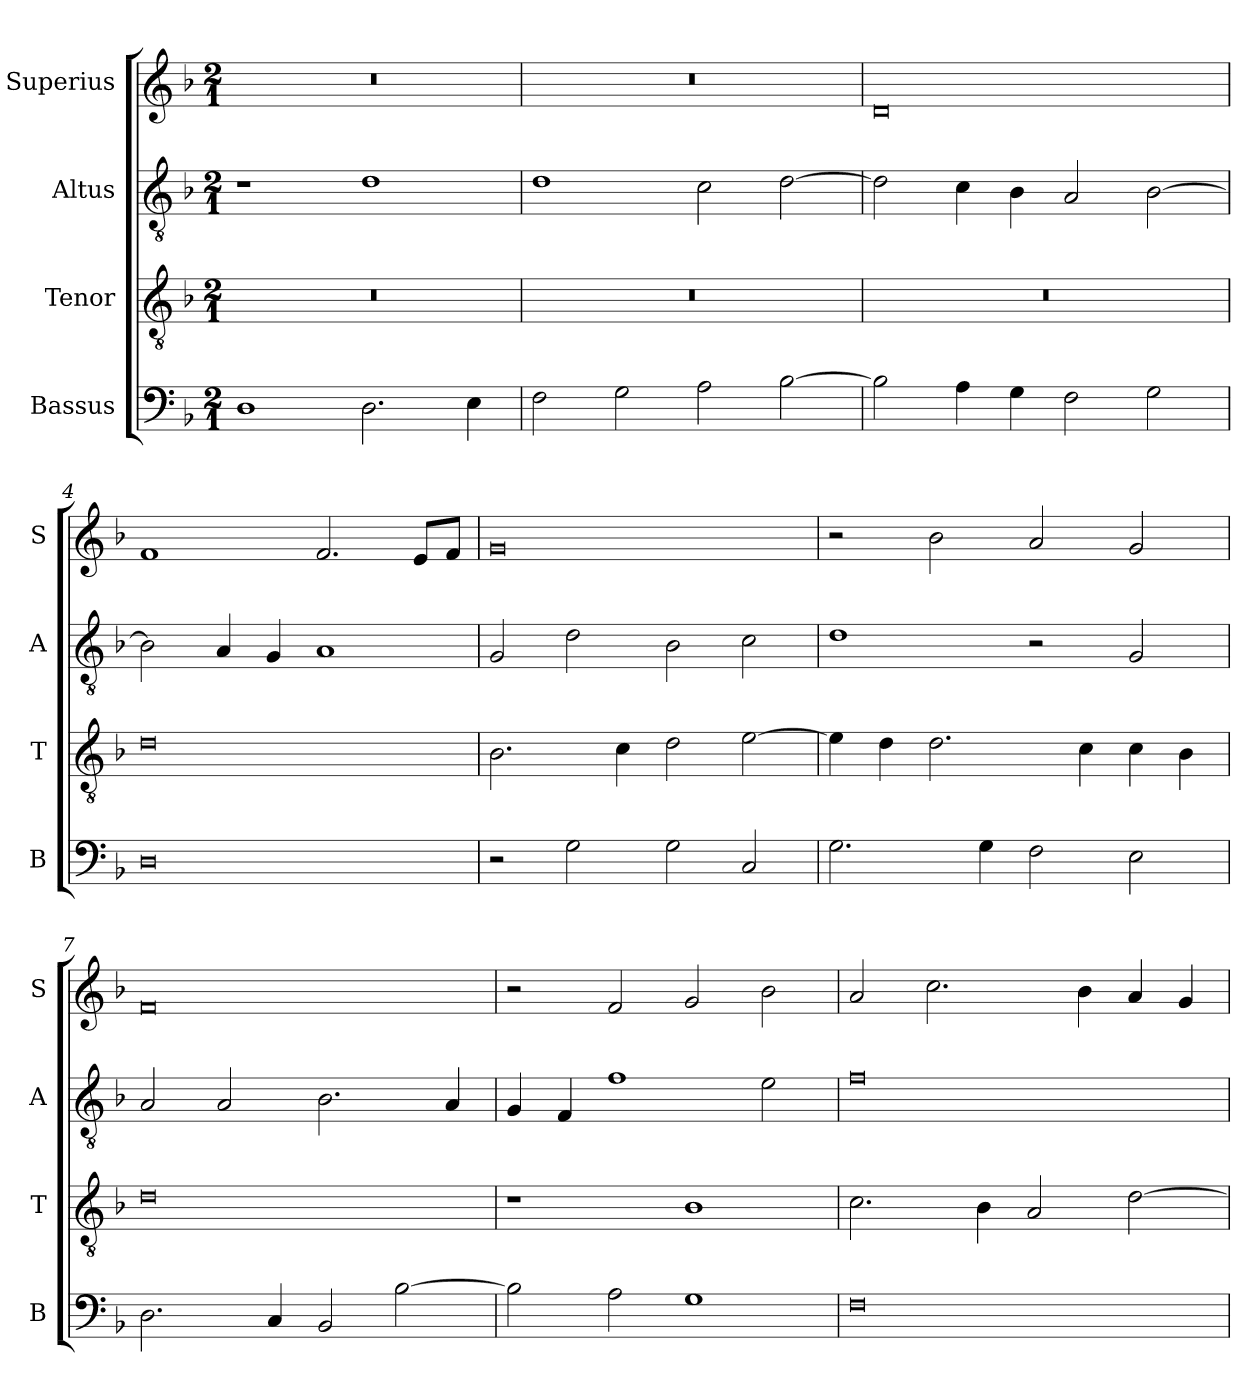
**kern	**kern	**kern	**kern
*part4	*part3	*part2	*part1
*staff4	*staff3	*staff2	*staff1
*I"Bassus	*I"Tenor	*I"Altus	*I"Superius
*I'B	*I'T	*I'A	*I'S
*clefF4	*clefGv2	*clefGv2	*clefG2
*k[b-]	*k[b-]	*k[b-]	*k[b-]
*d:	*d:	*d:	*d:
*M2/1	*M2/1	*M2/1	*M2/1
=1	=1	=1	=1
1D	0r	1r	0r
2.D	.	1d	.
4E	.	.	.
=2	=2	=2	=2
2F	0r	1d	0r
2G	.	.	.
2A	.	2c	.
[2B-	.	[2d	.
=3	=3	=3	=3
2B-]	0r	2d]	0d
4A	.	4c	.
4G	.	4B-	.
2F	.	2A	.
2G	.	[2B-	.
=4	=4	=4	=4
0D	0d	2B-]	1f
.	.	4A	.
.	.	4G	.
.	.	1A	2.f
.	.	.	8eL
.	.	.	8fJ
=5	=5	=5	=5
2r	2.B-	2G	0g
2G	.	2d	.
.	4c	.	.
2G	2d	2B-	.
2C	[2e	2c	.
=6	=6	=6	=6
2.G	4e]	1d	2r
.	4d	.	.
.	2.d	.	2b-
4G	.	.	.
2F	.	2r	2a
.	4c	.	.
2E	4c	2G	2g
.	4B-	.	.
=7	=7	=7	=7
2.D	0d	2A	0f
.	.	2A	.
4C	.	.	.
2BB-	.	2.B-	.
[2B-	.	.	.
.	.	4A	.
=8	=8	=8	=8
2B-]	1r	4G	2r
.	.	4F	.
2A	.	1f	2f
1G	1B-	.	2g
.	.	2e	2b-
=9	=9	=9	=9
0F	2.c	0f	2a
.	.	.	2.cc
.	4B-	.	.
.	2A	.	.
.	.	.	4b-
.	[2d	.	4a
.	.	.	4g
=	=	=	=
*-	*-	*-	*-
